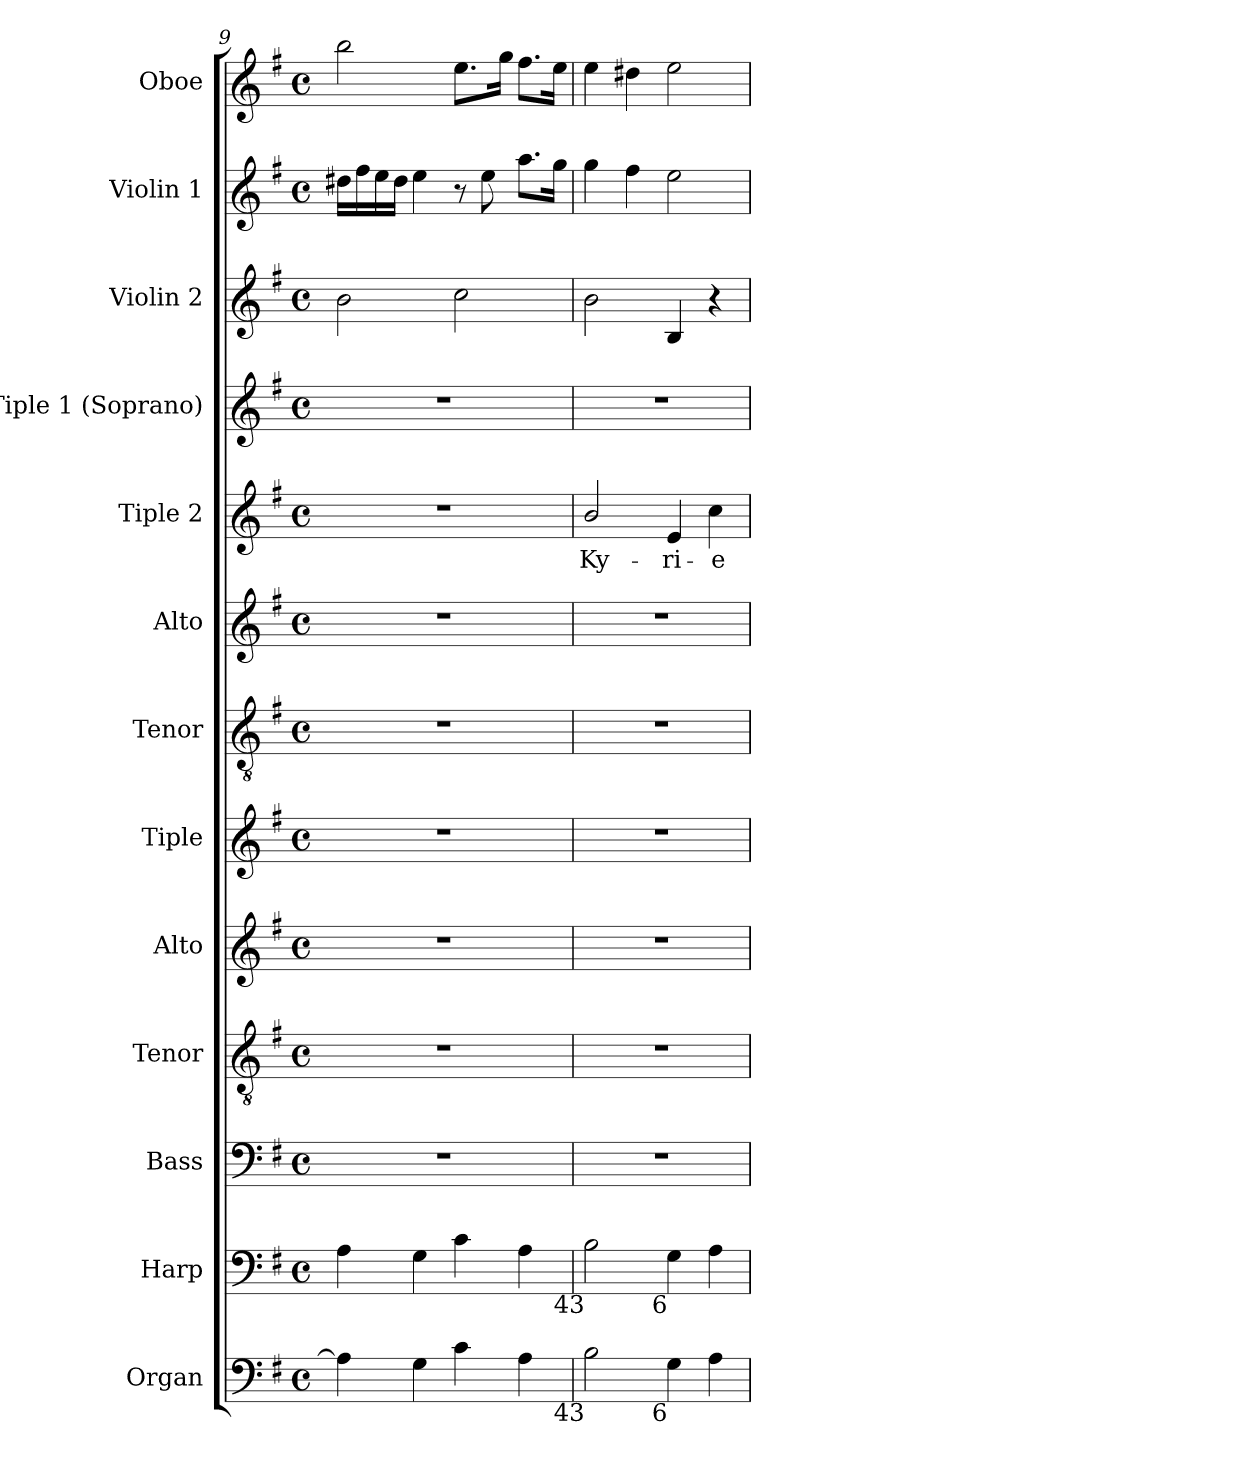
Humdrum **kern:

**kern	**kern	**kern	**kern	**kern	**kern	**kern	**kern	**kern	**text	**kern	**kern	**kern	**kern
*part13	*part12	*part11	*part10	*part9	*part8	*part7	*part6	*part5	*part5	*part4	*part3	*part2	*part1
*staff13	*staff12	*staff11	*staff10	*staff9	*staff8	*staff7	*staff6	*staff5	*staff5	*staff4	*staff3	*staff2	*staff1
*I"Organ	*I"Harp	*I"Bass	*I"Tenor	*I"Alto	*I"Tiple	*I"Tenor	*I"Alto	*I"Tiple 2	*	*I"Tiple 1 (Soprano)	*I"Violin 2	*I"Violin 1	*I"Oboe
*I'Org.	*I'Hp.	*I'B.	*I'T.	*I'A.	*	*I'T.	*I'A.	*	*	*I'S1.	*I'Vln. 2	*I'Vln. 1	*I'Ob.
*clefF4	*clefF4	*clefF4	*clefGv2	*clefG2	*clefG2	*clefGv2	*clefG2	*clefG2	*	*clefG2	*clefG2	*clefG2	*clefG2
*	*	*	*ITrd7c12	*	*	*ITrd7c12	*	*	*	*	*	*	*
*k[f#]	*k[f#]	*k[f#]	*k[f#]	*k[f#]	*k[f#]	*k[f#]	*k[f#]	*k[f#]	*	*k[f#]	*k[f#]	*k[f#]	*k[f#]
*G:	*G:	*G:	*G:	*G:	*G:	*G:	*G:	*G:	*	*G:	*G:	*G:	*G:
*M4/4	*M4/4	*M4/4	*M4/4	*M4/4	*M4/4	*M4/4	*M4/4	*M4/4	*	*M4/4	*M4/4	*M4/4	*M4/4
*met(c)	*met(c)	*met(c)	*met(c)	*met(c)	*met(c)	*met(c)	*met(c)	*met(c)	*	*met(c)	*met(c)	*met(c)	*met(c)
=9	=9	=9	=9	=9	=9	=9	=9	=9	=9	=9	=9	=9	=9
4Ai\]	4Ai\	1r	1r	1r	1r	1r	1r	1r	.	1r	2bi\	16dd#Xi\LL	2bbi\
.	.	.	.	.	.	.	.	.	.	.	.	16ff#i\	.
.	.	.	.	.	.	.	.	.	.	.	.	16eei\	.
.	.	.	.	.	.	.	.	.	.	.	.	16dd#i\JJ	.
4Gi\	4Gi\	.	.	.	.	.	.	.	.	.	.	4eei\	.
4ci\	4ci\	.	.	.	.	.	.	.	.	.	2cci\	8r	8.eei\L
.	.	.	.	.	.	.	.	.	.	.	.	8eei\	.
.	.	.	.	.	.	.	.	.	.	.	.	.	16ggi\Jk
4Ai\	4Ai\	.	.	.	.	.	.	.	.	.	.	8.aai\L	8.ff#i\L
.	.	.	.	.	.	.	.	.	.	.	.	16ggi\Jk	16eei\Jk
=10	=10	=10	=10	=10	=10	=10	=10	=10	=10	=10	=10	=10	=10
!	!LO:TX:b:rj:t=43	!	!	!	!	!	!	!	!	!	!	!	!
!LO:TX:b:rj:t=43	!	!	!	!	!	!	!	!	!	!	!	!	!
!	!	!	!	!	!	!	!	!	!LO:LY:b:color=#000000	!	!	!	!
2Bi\	2Bi\	1r	1r	1r	1r	1r	1r	2bi/	Ky-	1r	2bi\	4ggi\	4eei\
.	.	.	.	.	.	.	.	.	.	.	.	4ff#i\	4dd#Xi\
!	!LO:TX:b:rj:t=6	!	!	!	!	!	!	!	!	!	!	!	!
!LO:TX:b:rj:t=6	!	!	!	!	!	!	!	!	!	!	!	!	!
!	!	!	!	!	!	!	!	!	!LO:LY:b:color=#000000	!	!	!	!
4Gi\	4Gi\	.	.	.	.	.	.	4ei/	-ri-	.	4Bi/	2eei\	2eei\
!	!	!	!	!	!	!	!	!	!LO:LY:b:color=#000000	!	!	!	!
4Ai\	4Ai\	.	.	.	.	.	.	4cci\	-e	.	4r	.	.
=	=	=	=	=	=	=	=	=	=	=	=	=	=
*-	*-	*-	*-	*-	*-	*-	*-	*-	*-	*-	*-	*-	*-
